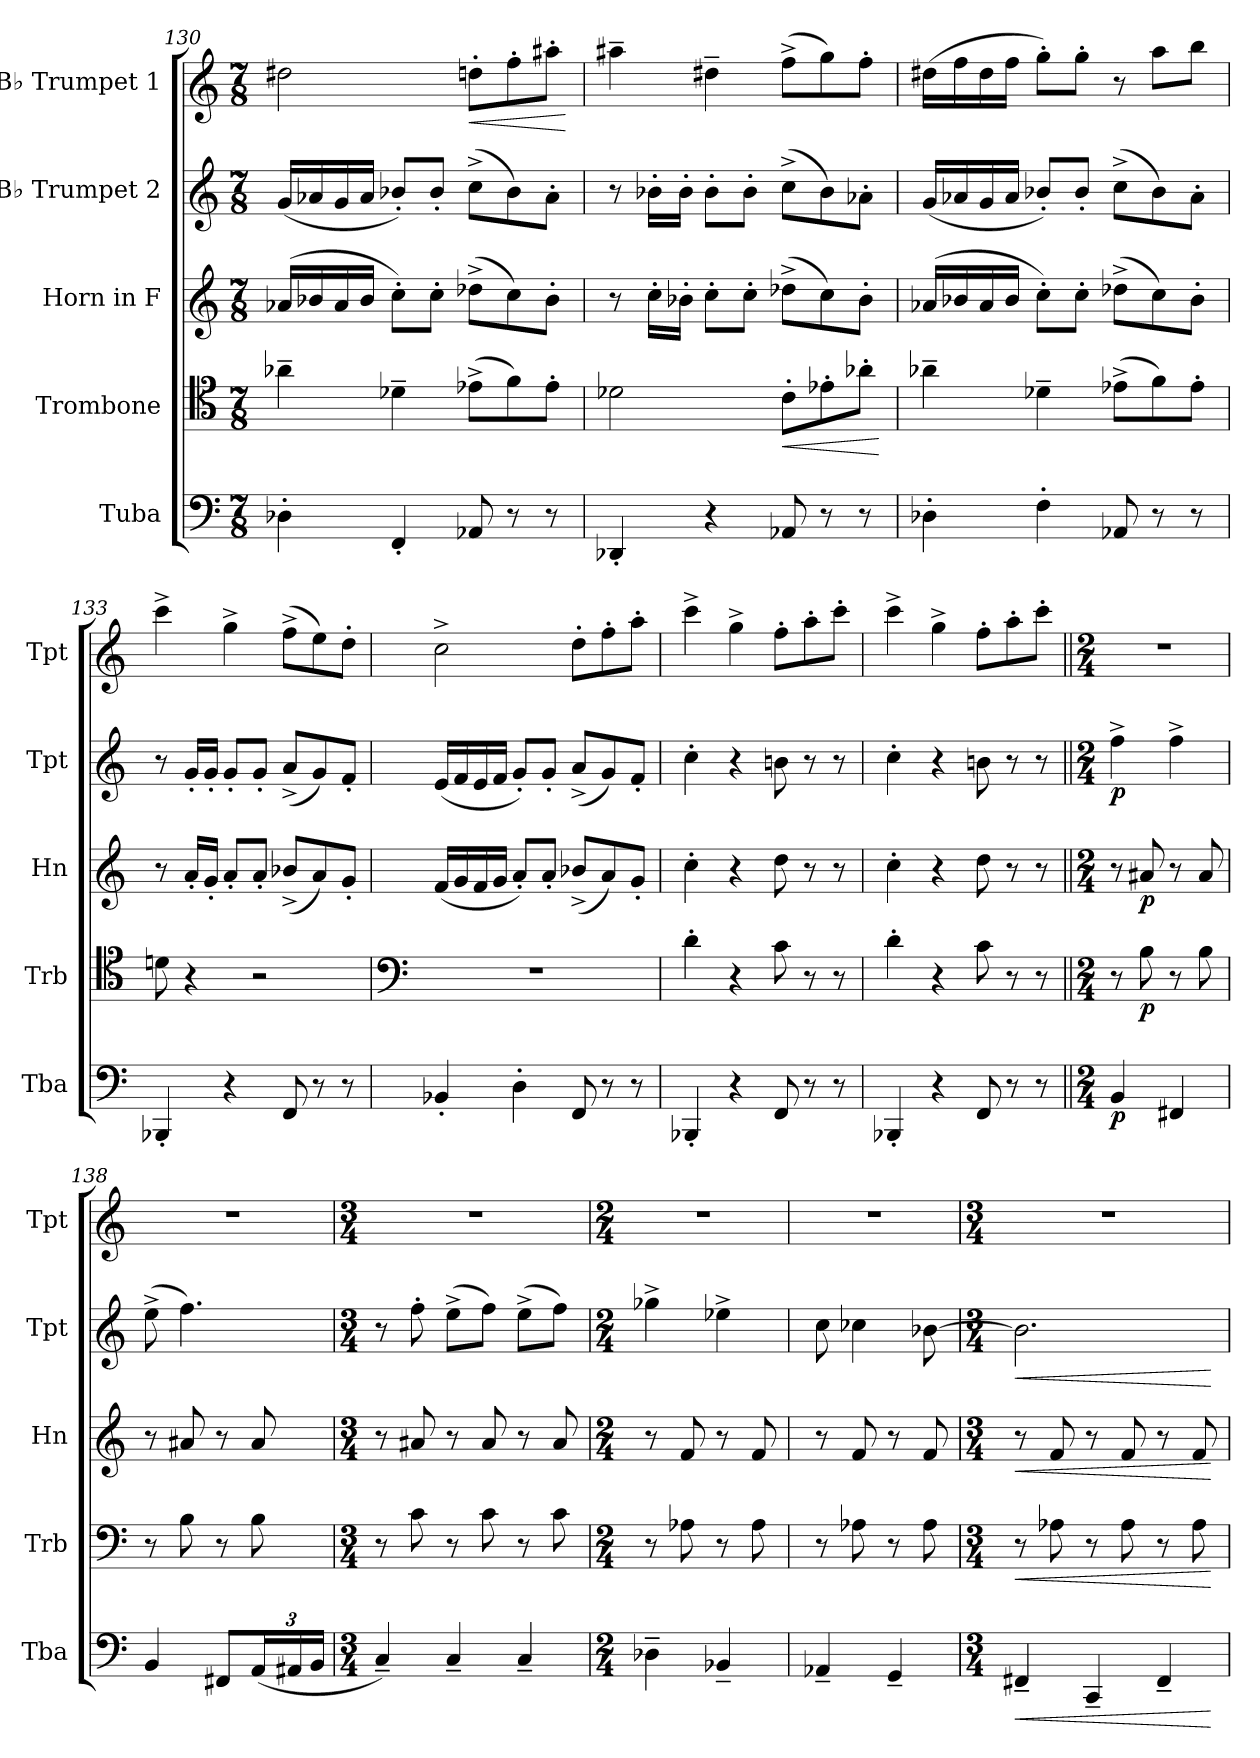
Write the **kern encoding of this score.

**kern	**dynam	**kern	**dynam	**kern	**dynam	**kern	**dynam	**kern	**dynam
*part5	*part5	*part4	*part4	*part3	*part3	*part2	*part2	*part1	*part1
*staff5	*staff5	*staff4	*staff4	*staff3	*staff3	*staff2	*staff2	*staff1	*staff1
*I"Tuba	*	*I"Trombone	*	*I"Horn in F	*	*I"B♭ Trumpet 2	*	*I"B♭ Trumpet 1	*
*I'Tba	*	*I'Trb	*	*I'Hn	*	*I'Tpt	*	*I'Tpt	*
*clefF4	*	*clefC4	*	*clefG2	*	*clefG2	*	*clefG2	*
*	*	*	*	*ITrd4c7	*	*ITrd1c2	*	*ITrd1c2	*
*k[]	*	*k[]	*	*k[b-]	*	*k[b-e-]	*	*k[b-e-]	*
*M7/8	*	*M7/8	*	*M7/8	*	*M7/8	*	*M7/8	*
=130	=130	=130	=130	=130	=130	=130	=130	=130	=130
4D-X'\	.	4a-X~\	.	(16d-X/LL	.	(16f/LL	.	2cc#X\	.
.	.	.	.	16e-X/	.	16g-X/	.	.	.
.	.	.	.	16d-/	.	16f/	.	.	.
.	.	.	.	16e-/JJ	.	16g-/JJ	.	.	.
4FF'/	.	4d-X~\	.	8f'\L)	.	8a-X'/L)	.	.	.
.	.	.	.	8f'\J	.	8a-'/J	.	.	.
!	!	!	!	!	!	!	!	!	!LO:HP:b
8AA-X/	.	(8e-X^\L	.	(8g-X^\L	.	(8b-^\L	.	8ccn'\L	<
8r	.	8f\)	.	8f\)	.	8a-\)	.	8ee-'\	.
8r	.	8e-'\J	.	8e-'\J	.	8g-'\J	.	8gg#X'\J	.
.	.	.	.	.	.	.	.	.	[
=131	=131	=131	=131	=131	=131	=131	=131	=131	=131
4DD-X'/	.	2d-X\	.	8r	.	8r	.	4gg#X~\	.
.	.	.	.	16f'\LL	.	16a-X'\LL	.	.	.
.	.	.	.	16e-X'\JJ	.	16a-'\JJ	.	.	.
4r	.	.	.	8f'\L	.	8a-'\L	.	4cc#X~\	.
.	.	.	.	8f'\J	.	8a-'\J	.	.	.
!	!	!	!LO:HP:b	!	!	!	!	!	!
8AA-X/	.	8c'\L	<	(8g-X^\L	.	(8b-^\L	.	(8ee-^\L	.
8r	.	8e-X'\	.	8f\)	.	8a-\)	.	8ff\)	.
8r	.	8a-X'\J	.	8e-'\J	.	8g-X'\J	.	8ee-'\J	.
.	.	.	[	.	.	.	.	.	.
!!LO:PB:g=z
=132	=132	=132	=132	=132	=132	=132	=132	=132	=132
4D-X'\	.	4a-X~\	.	(16d-X/LL	.	(16f/LL	.	(16cc#X\LL	.
.	.	.	.	16e-X/	.	16g-X/	.	16ee-\	.
.	.	.	.	16d-/	.	16f/	.	16cc#\	.
.	.	.	.	16e-/JJ	.	16g-/JJ	.	16ee-\JJ	.
4F'\	.	4d-X~\	.	8f'\L)	.	8a-X'/L)	.	8ff'\L)	.
.	.	.	.	8f'\J	.	8a-'/J	.	8ff'\J	.
8AA-X/	.	(8e-X^\L	.	(8g-X^\L	.	(8b-^\L	.	8r	.
8r	.	8f\)	.	8f\)	.	8a-\)	.	8gg\L	.
8r	.	8e-'\J	.	8e-'\J	.	8g-'\J	.	8aa\J	.
=133	=133	=133	=133	=133	=133	=133	=133	=133	=133
4BBB-X'/	.	8dn\	.	8r	.	8r	.	4bb-^\	.
.	.	4r	.	16d'/LL	.	16f'/LL	.	.	.
.	.	.	.	16c'/JJ	.	16f'/JJ	.	.	.
4r	.	.	.	8d'/L	.	8f'/L	.	4ff^\	.
.	.	2r	.	8d'/J	.	8f'/J	.	.	.
8FF/	.	.	.	(8e-X^/L	.	(8g^/L	.	(8ee-^\L	.
8r	.	.	.	8d/)	.	8f/)	.	8dd\)	.
8r	.	.	.	8c'/J	.	8e-'/J	.	8cc'\J	.
=134	=134	=134	=134	=134	=134	=134	=134	=134	=134
*	*	*clefF4	*	*	*	*	*	*	*
4BB-X'/	.	2..r	.	(16B-/LL	.	(16d/LL	.	2b-^\	.
.	.	.	.	16c/	.	16e-/	.	.	.
.	.	.	.	16B-/	.	16d/	.	.	.
.	.	.	.	16c/JJ	.	16e-/JJ	.	.	.
4D'\	.	.	.	8d'/L)	.	8f'/L)	.	.	.
.	.	.	.	8d'/J	.	8f'/J	.	.	.
8FF/	.	.	.	(8e-X^/L	.	(8g^/L	.	8cc'\L	.
8r	.	.	.	8d/)	.	8f/)	.	8ee-'\	.
8r	.	.	.	8c'/J	.	8e-'/J	.	8gg'\J	.
=135	=135	=135	=135	=135	=135	=135	=135	=135	=135
4BBB-X'/	.	4d'\	.	4f'\	.	4b-'\	.	4bb-^\	.
4r	.	4r	.	4r	.	4r	.	4ff^\	.
8FF/	.	8c\	.	8g\	.	8an\	.	8ee-'\L	.
8r	.	8r	.	8r	.	8r	.	8gg'\	.
8r	.	8r	.	8r	.	8r	.	8bb-'\J	.
!!LO:LB:g=z
=136	=136	=136	=136	=136	=136	=136	=136	=136	=136
4BBB-X'/	.	4d'\	.	4f'\	.	4b-'\	.	4bb-^\	.
4r	.	4r	.	4r	.	4r	.	4ff^\	.
8FF/	.	8c\	.	8g\	.	8an\	.	8ee-'\L	.
8r	.	8r	.	8r	.	8r	.	8gg'\	.
8r	.	8r	.	8r	.	8r	.	8bb-'\J	.
=137||	=137||	=137||	=137||	=137||	=137||	=137||	=137||	=137||	=137||
*M2/4	*	*M2/4	*	*M2/4	*	*M2/4	*	*M2/4	*
!	!LO:DY:b	!	!	!	!	!	!LO:DY:b	!	!
4BB/	p	8r	.	8r	.	4ee-^\	p	2r	.
!	!	!	!LO:DY:b	!	!LO:DY:b	!	!	!	!
.	.	8B\	p	8d#X/	p	.	.	.	.
4FF#X/	.	8r	.	8r	.	4ee-^\	.	.	.
.	.	8B\	.	8d#/	.	.	.	.	.
=138	=138	=138	=138	=138	=138	=138	=138	=138	=138
4BB/	.	8r	.	8r	.	(8dd^\	.	2r	.
.	.	8B\	.	8d#X/	.	4.ee-\)	.	.	.
8FF#X/L	.	8r	.	8r	.	.	.	.	.
*Xbrackettup	*	*	*	*	*	*	*	*	*
(24AA/L	.	8B\	.	8d#/	.	.	.	.	.
24AA#X/	.	.	.	.	.	.	.	.	.
24BB/JJ	.	.	.	.	.	.	.	.	.
=139	=139	=139	=139	=139	=139	=139	=139	=139	=139
*M3/4	*	*M3/4	*	*M3/4	*	*M3/4	*	*M3/4	*
4C~/)	.	8r	.	8r	.	8r	.	2.r	.
.	.	8c\	.	8d#X/	.	8ee-'\	.	.	.
4C~/	.	8r	.	8r	.	(8dd^\L	.	.	.
.	.	8c\	.	8d#/	.	8ee-\J)	.	.	.
4C~/	.	8r	.	8r	.	(8dd^\L	.	.	.
.	.	8c\	.	8d#/	.	8ee-\J)	.	.	.
=140	=140	=140	=140	=140	=140	=140	=140	=140	=140
*M2/4	*	*M2/4	*	*M2/4	*	*M2/4	*	*M2/4	*
4D-X~\	.	8r	.	8r	.	4ff-X^\	.	2r	.
.	.	8A-X\	.	8B-/	.	.	.	.	.
4BB-X~/	.	8r	.	8r	.	4dd-X^\	.	.	.
.	.	8A-\	.	8B-/	.	.	.	.	.
!!LO:PB:g=z
=141	=141	=141	=141	=141	=141	=141	=141	=141	=141
4AA-X~/	.	8r	.	8r	.	8b-\	.	2r	.
.	.	8A-X\	.	8B-/	.	4b--X\	.	.	.
4GG~/	.	8r	.	8r	.	.	.	.	.
.	.	8A-\	.	8B-/	.	[8a-X\	.	.	.
=142	=142	=142	=142	=142	=142	=142	=142	=142	=142
*M3/4	*	*M3/4	*	*M3/4	*	*M3/4	*	*M3/4	*
!	!LO:HP:b	!	!LO:HP:b	!	!LO:HP:b	!	!LO:HP:b	!	!
4FF#X~/	<	8r	<	8r	<	2.a-\]	<	2.r	.
.	.	8A-X\	.	8B-/	.	.	.	.	.
4CC~/	.	8r	.	8r	.	.	.	.	.
.	.	8A-\	.	8B-/	.	.	.	.	.
4FF#~/	.	8r	.	8r	.	.	.	.	.
.	.	8A-\	.	8B-/	.	.	.	.	.
.	[	.	[	.	[	.	[	.	.
=	=	=	=	=	=	=	=	=	=
*-	*-	*-	*-	*-	*-	*-	*-	*-	*-
